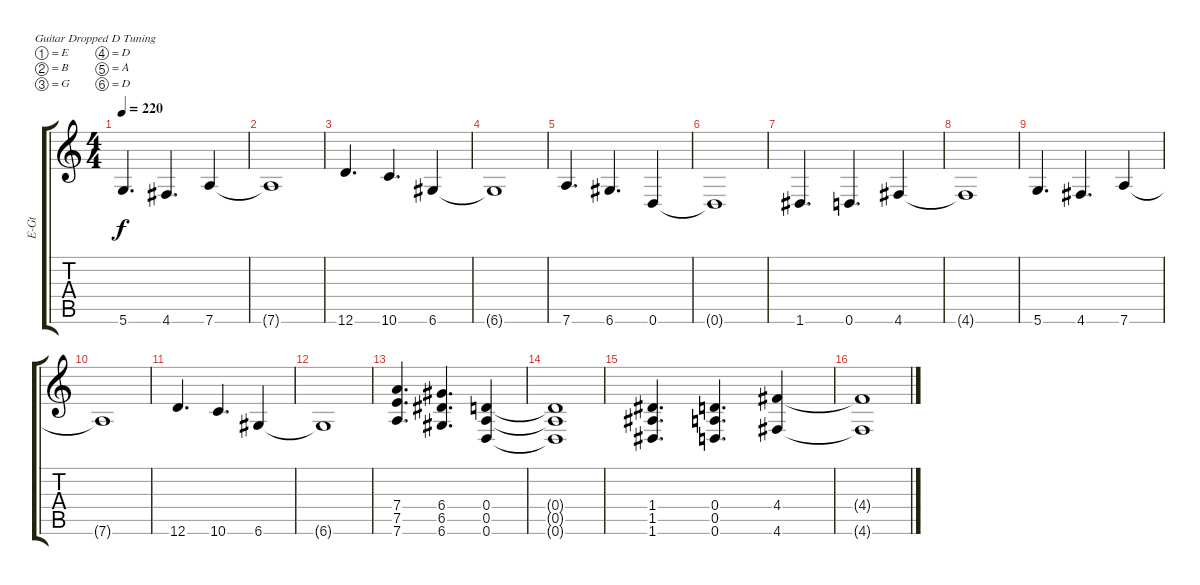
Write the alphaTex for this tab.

\bracketExtendMode groupsimilarinstruments
\otherSystemsTrackNameOrientation horizontal
\track ("Guitar 1" "E-Gt") {instrument distortionguitar}
\staff {score tabs}
\tuning (E4 B3 G3 D3 A2 D2)
\ts (4 4)
\tempo 220
\clef g2
\ks c
5.6.4{d dy f beam Up} 4.6{acc #}.4{d beam Up} 7.6.4{beam Up} |
7.6{t}.1{beam Up} |
12.6.4{d beam Up} 10.6.4{d beam Up} 6.6{acc #}.4{beam Up} |
6.6{t acc #}.1{beam Up} |
7.6.4{d beam Up} 6.6{acc #}.4{d beam Up} 0.6.4{beam Up} |
0.6{t}.1{beam Up} |
1.6{acc #}.4{d beam Up} 0.6.4{d beam Up} 4.6{acc #}.4{beam Up} |
4.6{t acc #}.1{beam Up} |
5.6.4{d beam Up} 4.6{acc #}.4{d beam Up} 7.6.4{beam Up} |
7.6{t}.1{beam Up} |
12.6.4{d beam Up} 10.6.4{d beam Up} 6.6{acc #}.4{beam Up} |
6.6{t acc #}.1{beam Up} |
(7.4 7.5 7.6).4{d beam Up} (6.4{acc #} 6.5{acc #} 6.6{acc #}).4{d beam Up} (0.4 0.5 0.6).4{beam Up} |
(0.4{t} 0.5{t} 0.6{t}).1{beam Up} |
(1.4{acc #} 1.5{acc #} 1.6{acc #}).4{d beam Up} (0.4 0.5 0.6).4{d beam Up} (4.4{acc #} 4.6{acc #}).4{beam Up} |
(4.4{t acc #} 4.6{t acc #}).1{beam Up}
